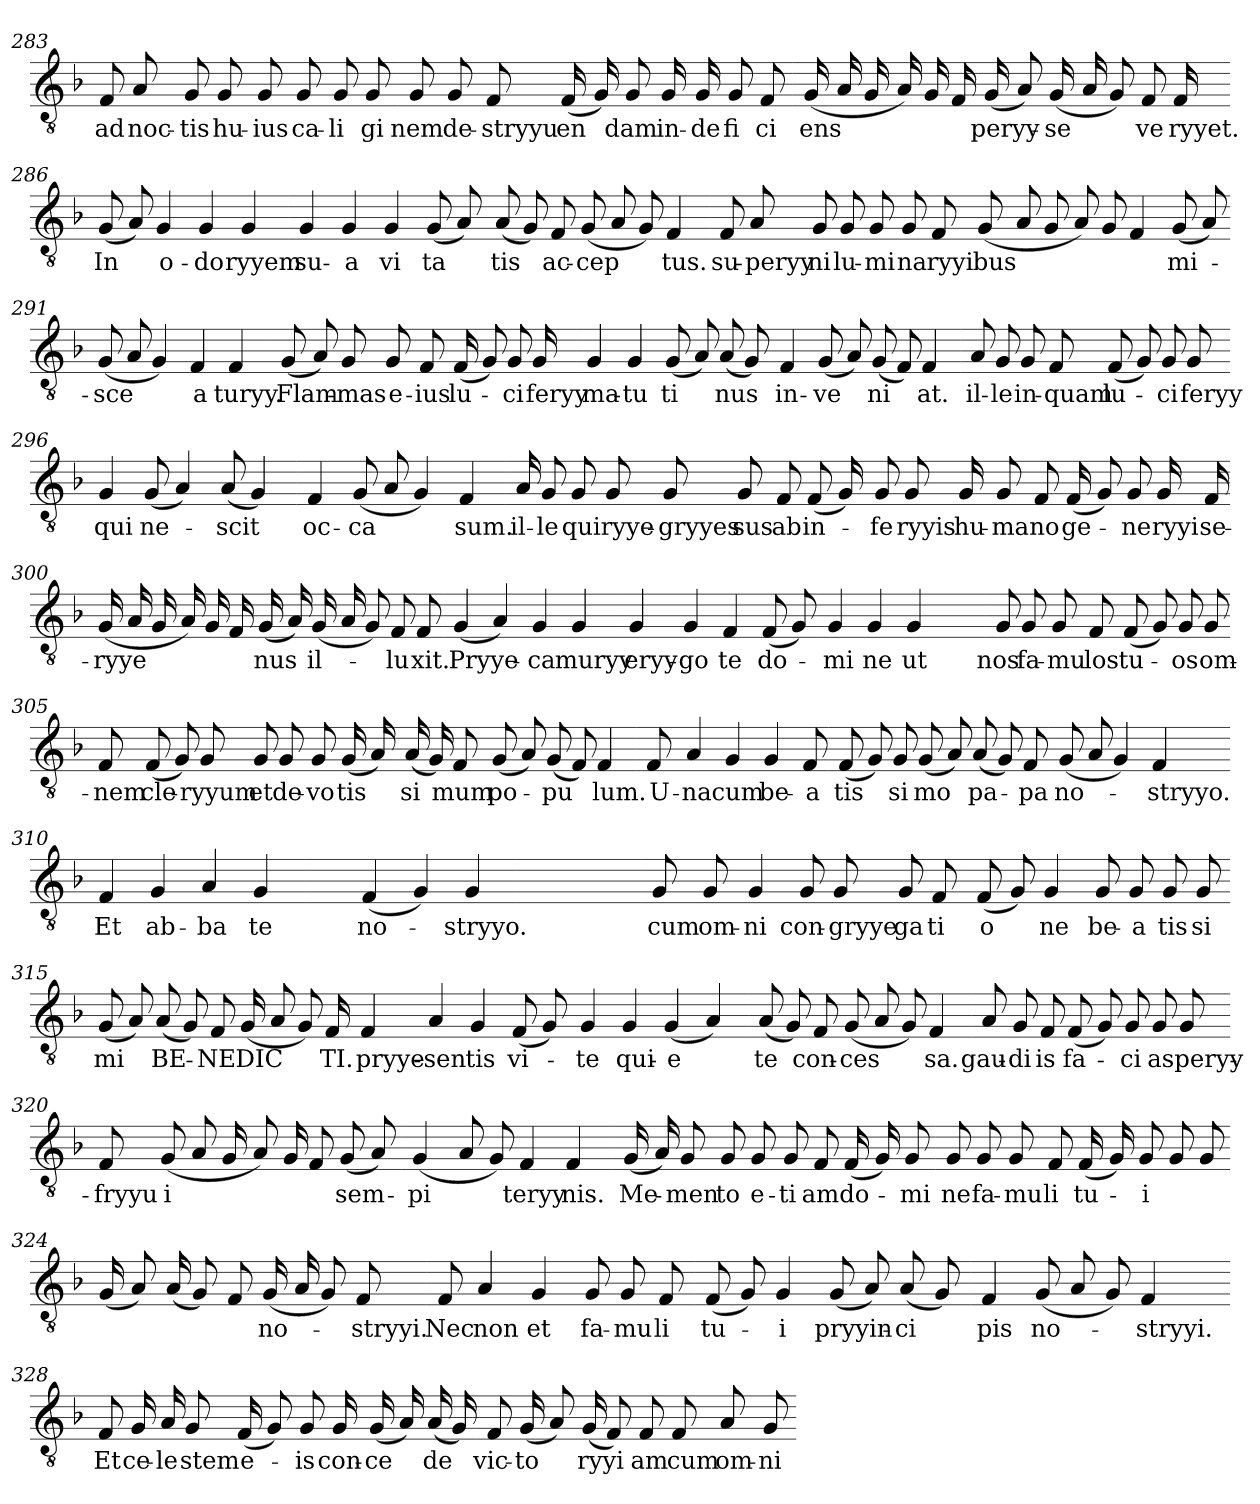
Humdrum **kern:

**kern	**text
*part1	*part1
*staff1	*staff1
*clefGv2	*
*k[b-]	*
=283	=283
8F	ad
8A	noc-
8G	-tis
8G	hu-
8G	-ius
8G	ca-
8G	li
8G	gi
=284-	=284-
8G	-nem
8G	de-
8F	stryyu
(16F	en
16G)	.
8G	-dam
16G	in-
16G	de
8G	fi
8F	ci
=285-	=285-
(16G	-ens
16A	.
16G	.
16A)	.
16G	.
16F	.
(16G	peryy-
8A)	.
(16G	se
16A	.
8G)	.
8F	ve
16F	-ryyet.
=286-	=286-
(8G	In
8A)	.
4G	o-
4G	do
4G	-ryyem
=287-	=287-
4G	su-
4G	a
4G	vi
(8G	ta
8A)	.
=288-	=288-
(8A	-tis
8G)	.
8F	ac-
(8G	cep
8A	.
8G)	.
4F	-tus.
=289-	=289-
8F	su-
8A	peryy
8G	-ni
8G	lu-
8G	mi
8G	na
8F	ryyi
(8G	-bus
=290-	=290-
8A	.
8G	.
8A)	.
8G	.
4F	.
(8G	mi-
8A)	.
=291-	=291-
(8G	sce
8A	.
4G)	.
4F	a
4F	-turyy.
=292-	=292-
(8G	Flam-
8A)	.
8G	-mas
8G	e-
8F	-ius
(16F	lu-
8G)	.
8G	ci
16G	-feryy
=293-	=293-
4G	ma-
4G	tu
(8G	ti
8A)	.
(8A	-nus
8G)	.
=294-	=294-
4F	in-
(8G	ve
8A)	.
(8G	ni
8F)	.
4F	-at.
=295-	=295-
8A	il-
8G	-le
8G	in-
8F	-quam
(8F	lu-
8G)	.
8G	ci
8G	-feryy
=296-	=296-
4G	qui
(8G	ne-
4A)	.
(8A	-scit
4G)	.
=297-	=297-
4F	oc-
(8G	ca
8A	.
4G)	.
4F	-sum.
=298-	=298-
16A	il-
8G	-le
8G	qui
8G	ryye-
8G	gryyes
8G	-sus
8F	ab
(8F	in-
16G)	.
=299-	=299-
8G	fe
8G	-ryyis
16G	hu-
8G	ma
8F	-no
(16F	ge-
8G)	.
8G	ne
16G	-ryyi
16F	se-
=300-	=300-
(16G	ryye
16A	.
16G	.
16A)	.
16G	.
16F	.
(16G	-nus
16A)	.
(16G	il-
16A	.
8G)	.
8F	lu
8F	-xit.
=301-	=301-
(4G	Pryye-
4A)	.
4G	ca
4G	-muryy
=302-	=302-
4G	eryy-
4G	-go
4F	te
(8F	do-
8G)	.
=303-	=303-
4G	mi
4G	-ne
4G	ut
4ryy	.
=304-	=304-
8G	nos
8G	fa-
8G	mu
8F	-los
(8F	tu-
8G)	.
8G	-os
8G	om-
=305-	=305-
8F	-nem
(8F	cle-
8G)	.
8G	-ryyum
8G	et
8G	de-
8G	vo
(16G	tis
16A)	.
=306-	=306-
(16A	si
16G)	.
8F	-mum
(8G	po-
8A)	.
(8G	pu
8F)	.
4F	-lum.
=307-	=307-
8F	U-
4A	-na
4G	cum
4G	be-
8F	a
=308-	=308-
(8F	tis
8G)	.
8G	si
(8G	-mo
8A)	.
(8A	pa-
8G)	.
8F	-pa
=309-	=309-
(8G	no-
8A	.
4G)	.
4F	-stryyo.
4ryy	.
=310-	=310-
4F	Et
4G	ab-
4A	ba
4G	-te
=311-	=311-
4ryy	.
(4F	no-
4G)	.
4G	-stryyo.
=312-	=312-
1ryy	.
=313-	=313-
8G	cum
8G	om-
4G	-ni
8G	con-
8G	gryye
8G	ga
8F	ti
=314-	=314-
(8F	o
8G)	.
4G	-ne
8G	be-
8G	a
8G	tis
8G	si
=315-	=315-
(8G	-mi
8A)	.
(8A	BE-
8G)	.
8F	NE
(16G	DIC
8A	.
8G)	.
16F	-TI.
=316-	=316-
4F	pryye-
4A	sen
4G	-tis
(8F	vi-
8G)	.
=317-	=317-
4G	-te
4G	qui-
(4G	e
4A)	.
=318-	=318-
(8A	-te
8G)	.
8F	con-
(8G	ces
8A	.
8G)	.
4F	-sa.
=319-	=319-
8A	gau-
8G	di
8F	-is
(8F	fa-
8G)	.
8G	ci
8G	-as
8G	peryy-
=320-	=320-
8F	fryyu
(8G	-i
8A	.
16G	.
8A)	.
16G	.
8F	.
(8G	sem-
8A)	.
=321-	=321-
(4G	pi
8A	.
8G)	.
4F	teryy
4F	-nis.
=322-	=322-
(16G	Me-
16A)	.
8G	men
8G	-to
8G	e-
8G	ti
8F	-am
(16F	do-
16G)	.
8G	mi
=323-	=323-
8G	-ne
8G	fa-
8G	mu
8F	-li
(16F	tu-
16G)	.
8G	-i
8G	.
8G	.
=324-	=324-
(16G	.
8A)	.
(16A	.
8G)	.
8F	.
(16G	no-
16A	.
8G)	.
8F	-stryyi.
8ryy	.
=325-	=325-
8F	Nec
4A	non
4G	et
8G	fa-
8G	mu
8F	-li
=326-	=326-
(8F	tu-
8G)	.
4G	-i
(8G	pryyin-
8A)	.
(8A	ci
8G)	.
=327-	=327-
4F	-pis
(8G	no-
8A	.
8G)	.
4F	-stryyi.
8ryy	.
=328-	=328-
8F	Et
16G	ce-
16A	le
8G	-stem
(16F	e-
8G)	.
8G	-is
16G	con-
(16G	ce
16A)	.
(16A	-de
16G)	.
=329-	=329-
8F	vic-
(16G	to
8A)	.
(16G	ryyi
8F)	.
8F	-am
8F	cum
8A	om-
8G	-ni
=-	=-
*-	*-
